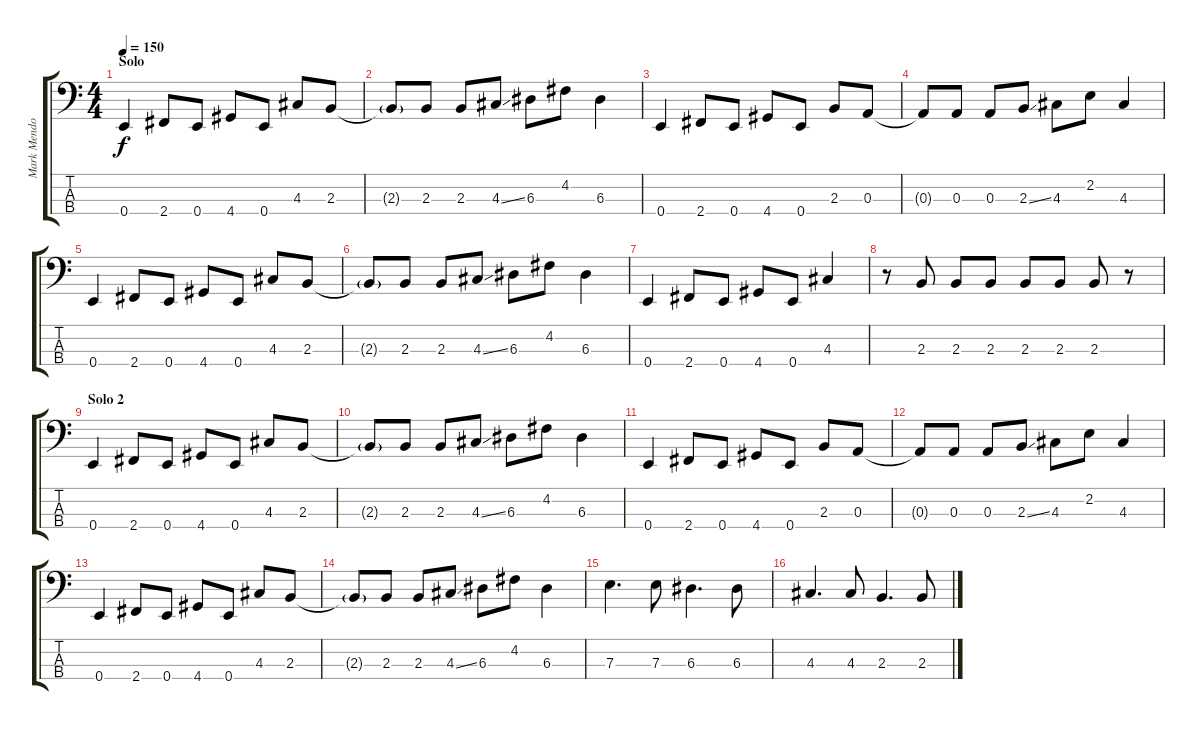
\track ("Mark Mendoza - Bass" "Mark Mendo") {instrument electricbasspick}
\staff {score tabs}
\tuning (G2 D2 A1 E1) {hide}
\ts (4 4)
\section ("" "Solo")
\tempo 150
\clef f4
\ks c
0.4.4{dy f} 2.4.8 0.4.8 4.4.8 0.4.8 4.3.8 2.3.8 |
2.3{g t}.8 2.3.8 2.3.8 4.3{ss}.8 6.3.8 4.2.8 6.3.4 |
0.4.4 2.4.8 0.4.8 4.4.8 0.4.8 2.3.8 0.3.8 |
0.3{t}.8 0.3.8 0.3.8 2.3{ss}.8 4.3.8 2.2.8 4.3.4 |
0.4.4 2.4.8 0.4.8 4.4.8 0.4.8 4.3.8 2.3.8 |
2.3{g t}.8 2.3.8 2.3.8 4.3{ss}.8 6.3.8 4.2.8 6.3.4 |
0.4.4 2.4.8 0.4.8 4.4.8 0.4.8 4.3.4 |
r.8 2.3.8 2.3.8 2.3.8 2.3.8 2.3.8 2.3.8 r.8 |
\section ("" "Solo 2")
0.4.4 2.4.8 0.4.8 4.4.8 0.4.8 4.3.8 2.3.8 |
2.3{g t}.8 2.3.8 2.3.8 4.3{ss}.8 6.3.8 4.2.8 6.3.4 |
0.4.4 2.4.8 0.4.8 4.4.8 0.4.8 2.3.8 0.3.8 |
0.3{t}.8 0.3.8 0.3.8 2.3{ss}.8 4.3.8 2.2.8 4.3.4 |
0.4.4 2.4.8 0.4.8 4.4.8 0.4.8 4.3.8 2.3.8 |
2.3{g t}.8 2.3.8 2.3.8 4.3{ss}.8 6.3.8 4.2.8 6.3.4 |
7.3.4{d} 7.3.8 6.3.4{d} 6.3.8 |
4.3.4{d} 4.3.8 2.3.4{d} 2.3.8
